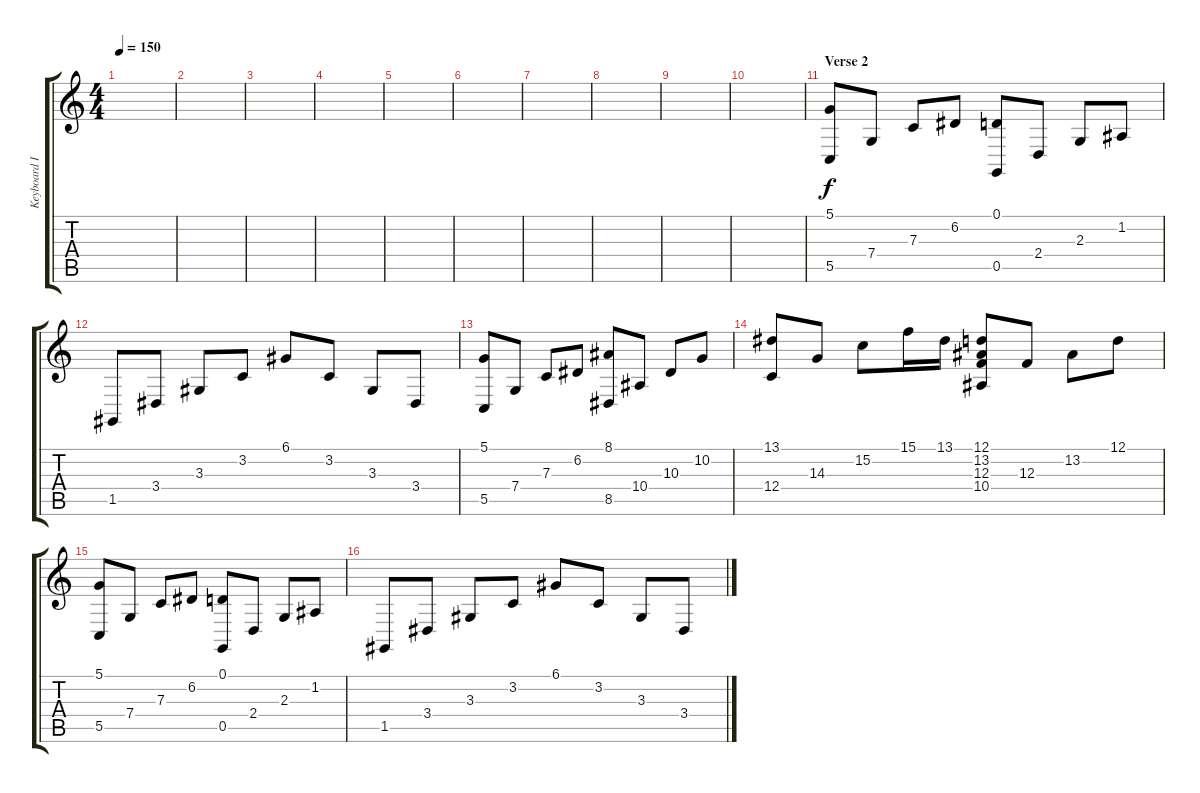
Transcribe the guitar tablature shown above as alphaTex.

\track ("Keyboard III" "Keyboard I") {instrument acousticgrandpiano}
\staff {score tabs}
\tuning (D4 A3 F3 C3 G2 D2) {hide}
\ts (4 4)
\tempo 150
\clef g2
\ks c
|
|
|
|
|
|
|
|
|
|
\section ("" "Verse 2")
(5.1 5.5).8 7.4.8 7.3.8 6.2.8 (0.1 0.5).8 2.4.8 2.3.8 1.2.8 |
1.5.8 3.4.8 3.3.8 3.2.8 6.1.8 3.2.8 3.3.8 3.4.8 |
(5.1 5.5).8 7.4.8 7.3.8 6.2.8 (8.1 8.5).8 10.4.8 10.3.8 10.2.8 |
(13.1 12.4).8 14.3.8 15.2.8 15.1.16 13.1.16 (12.1 13.2 12.3 10.4).8 12.3.8 13.2.8 12.1.8 |
(5.1 5.5).8 7.4.8 7.3.8 6.2.8 (0.1 0.5).8 2.4.8 2.3.8 1.2.8 |
1.5.8 3.4.8 3.3.8 3.2.8 6.1.8 3.2.8 3.3.8 3.4.8
